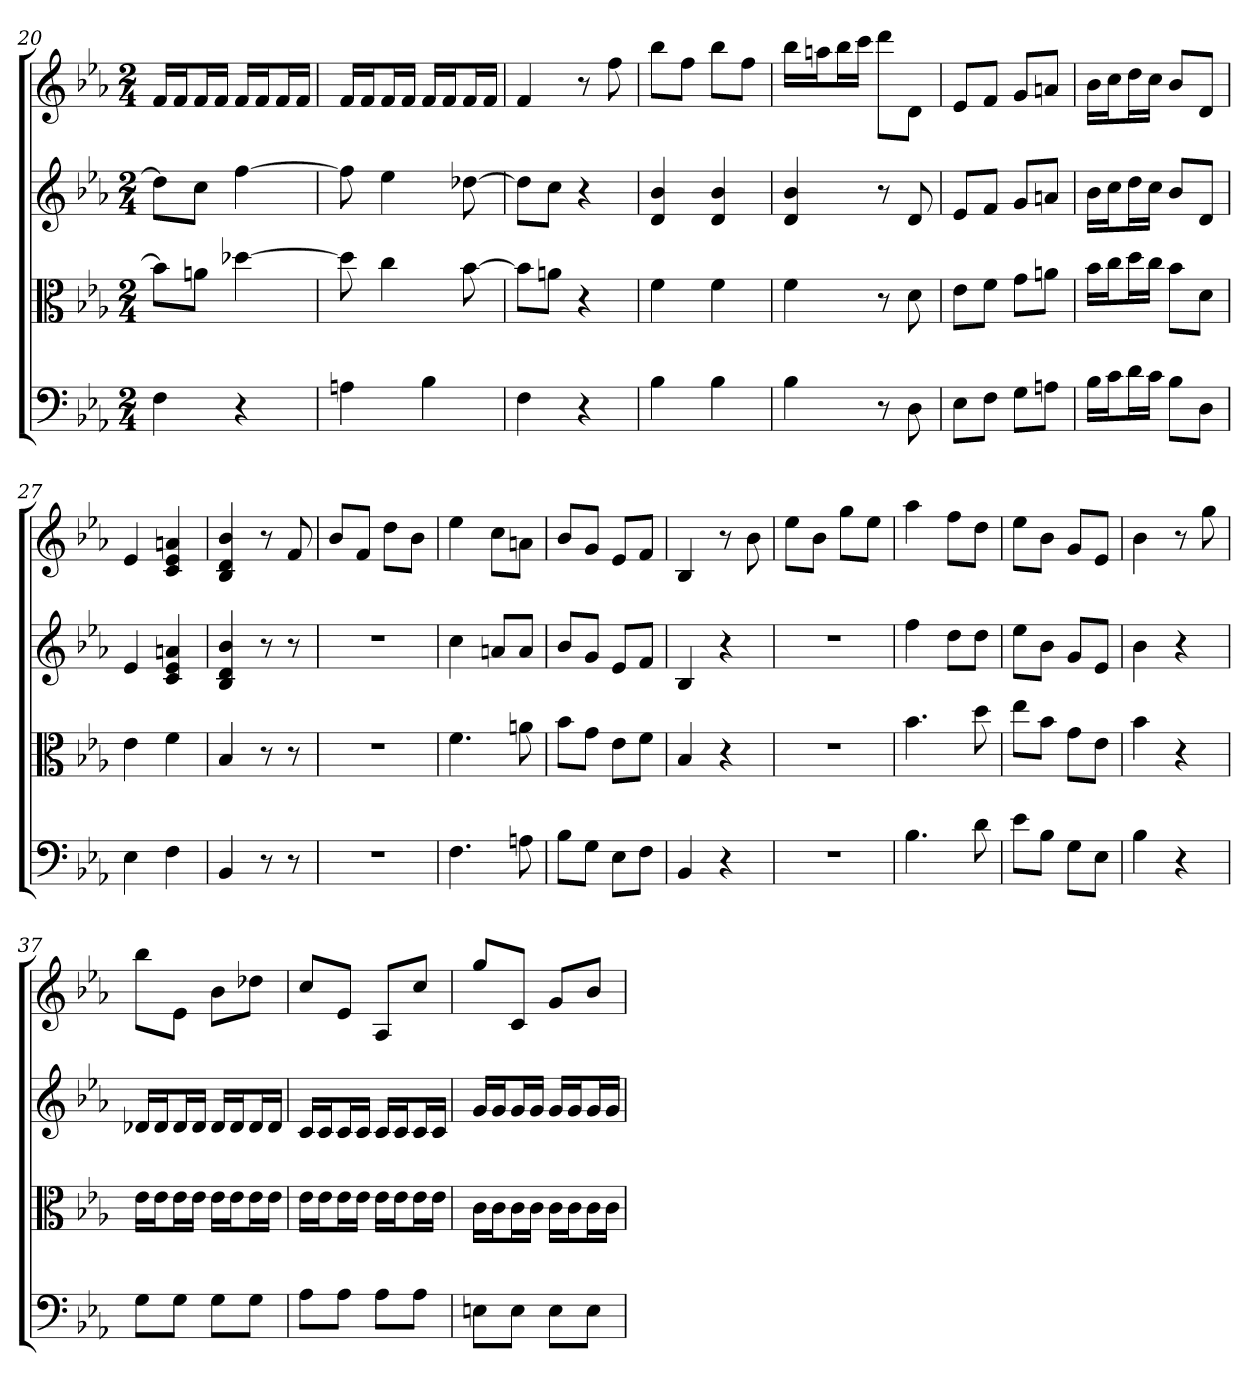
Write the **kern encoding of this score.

**kern	**kern	**kern	**kern
*part4	*part3	*part2	*part1
*staff4	*staff3	*staff2	*staff1
*clefF4	*clefC3	*clefG2	*clefG2
*k[b-e-a-]	*k[b-e-a-]	*k[b-e-a-]	*k[b-e-a-]
*E-:	*E-:	*E-:	*E-:
*M2/4	*M2/4	*M2/4	*M2/4
=20	=20	=20	=20
4F	8b-\L]	8dd-\L]	16f/LL
.	.	.	16f/J
.	8an\J	8cc\J	16f/L
.	.	.	16f/JJ
4r	[4dd-X	[4ff	16f/LL
.	.	.	16f/J
.	.	.	16f/L
.	.	.	16f/JJ
=21	=21	=21	=21
4An	8dd-]	8ff]	16f/LL
.	.	.	16f/J
.	4cc	4ee-	16f/L
.	.	.	16f/JJ
4B-	.	.	16f/LL
.	.	.	16f/J
.	[8b-	[8dd-X	16f/L
.	.	.	16f/JJ
=22	=22	=22	=22
4F	8b-\L]	8dd-\L]	4f
.	8an\J	8cc\J	.
4r	4r	4r	8r
.	.	.	8ff
=23	=23	=23	=23
4B-	4f	4d 4b-	8bb-\L
.	.	.	8ff\J
4B-	4f	4d 4b-	8bb-\L
.	.	.	8ff\J
=24	=24	=24	=24
4B-	4f	4d 4b-	16bb-\LL
.	.	.	16aan\J
.	.	.	16bb-\L
.	.	.	16ccc\JJ
8r	8r	8r	8ddd\L
8D	8d	8d	8d\J
=25	=25	=25	=25
8E-\L	8e-\L	8e-/L	8e-/L
8F\J	8f\J	8f/J	8f/J
8G\L	8g\L	8g/L	8g/L
8An\J	8an\J	8an/J	8an/J
=26	=26	=26	=26
16B-\LL	16b-\LL	16b-\LL	16b-\LL
16c\J	16cc\J	16cc\J	16cc\J
16d\L	16dd\L	16dd\L	16dd\L
16c\JJ	16cc\JJ	16cc\JJ	16cc\JJ
8B-\L	8b-\L	8b-/L	8b-/L
8D\J	8d\J	8d/J	8d/J
=27	=27	=27	=27
4E-	4e-	4e-	4e-
4F	4f	4c 4e- 4an	4c 4e- 4an
=28	=28	=28	=28
4BB-	4B-	4B- 4d 4b-	4B- 4d 4b-
8r	8r	8r	8r
8r	8r	8r	8f
=29	=29	=29	=29
2r	2r	2r	8b-/L
.	.	.	8f/J
.	.	.	8dd\L
.	.	.	8b-\J
=30	=30	=30	=30
4.F	4.f	4cc	4ee-
.	.	8an/L	8cc\L
8An	8an	8a/J	8an\J
=31	=31	=31	=31
8B-\L	8b-\L	8b-/L	8b-/L
8G\J	8g\J	8g/J	8g/J
8E-\L	8e-\L	8e-/L	8e-/L
8F\J	8f\J	8f/J	8f/J
=32	=32	=32	=32
4BB-	4B-	4B-	4B-
4r	4r	4r	8r
.	.	.	8b-
=33	=33	=33	=33
2r	2r	2r	8ee-\L
.	.	.	8b-\J
.	.	.	8gg\L
.	.	.	8ee-\J
=34	=34	=34	=34
4.B-	4.b-	4ff	4aa-
.	.	8dd\L	8ff\L
8d	8dd	8dd\J	8dd\J
=35	=35	=35	=35
8e-\L	8ee-\L	8ee-\L	8ee-\L
8B-\J	8b-\J	8b-\J	8b-\J
8G\L	8g\L	8g/L	8g/L
8E-\J	8e-\J	8e-/J	8e-/J
=36	=36	=36	=36
4B-	4b-	4b-	4b-
4r	4r	4r	8r
.	.	.	8gg
=37	=37	=37	=37
8G\L	16e-\LL	16d-X/LL	8bb-\L
.	16e-\J	16d-/J	.
8G\J	16e-\L	16d-/L	8e-\J
.	16e-\JJ	16d-/JJ	.
8G\L	16e-\LL	16d-/LL	8b-\L
.	16e-\J	16d-/J	.
8G\J	16e-\L	16d-/L	8dd-X\J
.	16e-\JJ	16d-/JJ	.
=38	=38	=38	=38
8A-\L	16e-\LL	16c/LL	8cc/L
.	16e-\J	16c/J	.
8A-\J	16e-\L	16c/L	8e-/J
.	16e-\JJ	16c/JJ	.
8A-\L	16e-\LL	16c/LL	8A-/L
.	16e-\J	16c/J	.
8A-\J	16e-\L	16c/L	8cc/J
.	16e-\JJ	16c/JJ	.
=39	=39	=39	=39
8En\L	16c\LL	16g/LL	8gg/L
.	16c\J	16g/J	.
8E\J	16c\L	16g/L	8c/J
.	16c\JJ	16g/JJ	.
8E\L	16c\LL	16g/LL	8g/L
.	16c\J	16g/J	.
8E\J	16c\L	16g/L	8b-/J
.	16c\JJ	16g/JJ	.
=	=	=	=
*-	*-	*-	*-
